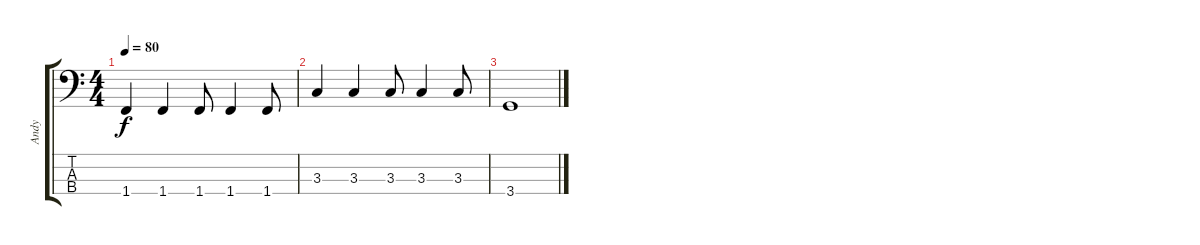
\track ("Andy" "Andy") {instrument acousticguitarsteel}
\staff {score tabs}
\tuning (G2 D2 A1 E1) {hide}
\ts (4 4)
\tempo 80
\clef f4
\ks c
1.4.4{dy f} 1.4.4 1.4.8 1.4.4 1.4.8 |
3.3.4 3.3.4 3.3.8 3.3.4 3.3.8 |
3.4.1
